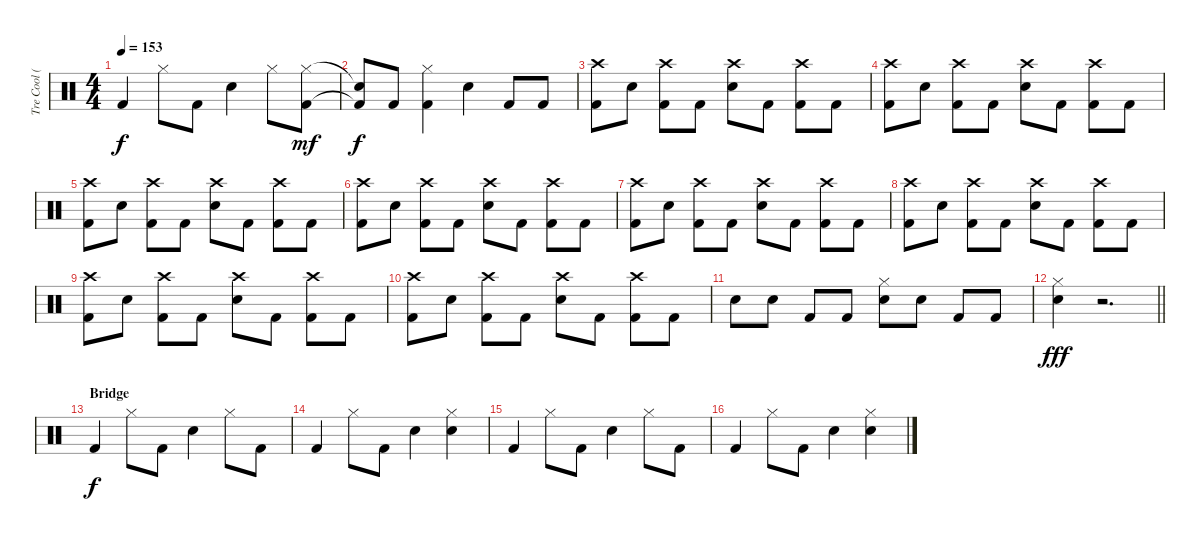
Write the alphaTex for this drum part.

\track ("Tre Cool (Drums)" "Tre Cool (") {instrument percussion}
\staff {score}
\articulation defaults
\ts (4 4)
\tempo 153
\clef neutral
\ks c "Kick (hit) 2".4{dy f} "Hi-Hat (closed)".8 "Kick (hit) 2".8 "Snare (hit) 2".4 "Hi-Hat (closed)".8
("Kick (hit) 2" "Hi-Hat (closed)").8{dy mf} |
("Kick (hit) 2"{t} "Snare (hit)"{t}).8{dy f} "Kick (hit) 2".8 ("Kick (hit) 2" "Hi-Hat (closed)").4 "Snare (hit) 2".4 "Kick (hit) 2".8 "Kick (hit) 2".8 |
("Kick (hit) 2" "Crash high (hit)").8 "Snare (hit) 2".8 ("Kick (hit) 2" "Crash high (hit)").8 "Kick (hit) 2".8 ("Snare (hit) 2" "Crash high (hit)").8 "Kick (hit) 2".8 ("Kick (hit) 2" "Crash high (hit)").8 "Kick (hit) 2".8 |
("Kick (hit) 2" "Crash high (hit)").8 "Snare (hit) 2".8 ("Kick (hit) 2" "Crash high (hit)").8 "Kick (hit) 2".8 ("Snare (hit) 2" "Crash high (hit)").8 "Kick (hit) 2".8 ("Kick (hit) 2" "Crash high (hit)").8 "Kick (hit) 2".8 |
("Kick (hit) 2" "Crash high (hit)").8 "Snare (hit) 2".8 ("Kick (hit) 2" "Crash high (hit)").8 "Kick (hit) 2".8 ("Snare (hit) 2" "Crash high (hit)").8 "Kick (hit) 2".8 ("Kick (hit) 2" "Crash high (hit)").8 "Kick (hit) 2".8 |
("Kick (hit) 2" "Crash high (hit)").8 "Snare (hit) 2".8 ("Kick (hit) 2" "Crash high (hit)").8 "Kick (hit) 2".8 ("Snare (hit) 2" "Crash high (hit)").8 "Kick (hit) 2".8 ("Kick (hit) 2" "Crash high (hit)").8 "Kick (hit) 2".8 |
("Kick (hit) 2" "Crash high (hit)").8 "Snare (hit) 2".8 ("Kick (hit) 2" "Crash high (hit)").8 "Kick (hit) 2".8 ("Snare (hit) 2" "Crash high (hit)").8 "Kick (hit) 2".8 ("Kick (hit) 2" "Crash high (hit)").8 "Kick (hit) 2".8 |
("Kick (hit) 2" "Crash high (hit)").8 "Snare (hit) 2".8 ("Kick (hit) 2" "Crash high (hit)").8 "Kick (hit) 2".8 ("Snare (hit) 2" "Crash high (hit)").8 "Kick (hit) 2".8 ("Kick (hit) 2" "Crash high (hit)").8 "Kick (hit) 2".8 |
("Kick (hit) 2" "Crash high (hit)").8 "Snare (hit) 2".8 ("Kick (hit) 2" "Crash high (hit)").8 "Kick (hit) 2".8 ("Snare (hit) 2" "Crash high (hit)").8 "Kick (hit) 2".8 ("Kick (hit) 2" "Crash high (hit)").8 "Kick (hit) 2".8 |
("Kick (hit) 2" "Crash high (hit)").8 "Snare (hit) 2".8 ("Kick (hit) 2" "Crash high (hit)").8 "Kick (hit) 2".8 ("Snare (hit) 2" "Crash high (hit)").8 "Kick (hit) 2".8 ("Kick (hit) 2" "Crash high (hit)").8 "Kick (hit) 2".8 |
"Snare (hit) 2".8 "Snare (hit) 2".8 "Kick (hit) 2".8 "Kick (hit) 2".8 ("Snare (hit) 2" "Hi-Hat (closed)").8 "Snare (hit) 2".8 "Kick (hit) 2".8 "Kick (hit) 2".8 |
\barLineRight lightlight
("Snare (hit) 2" "Hi-Hat (closed)").4{dy fff} r.2{d} |
\section ("" "Bridge")
"Kick (hit) 2".4{dy f} "Hi-Hat (closed)".8 "Kick (hit) 2".8 "Snare (hit) 2".4 "Hi-Hat (closed)".8 "Kick (hit) 2".8 |
"Kick (hit) 2".4 "Hi-Hat (closed)".8 "Kick (hit) 2".8 "Snare (hit) 2".4 ("Snare (hit) 2" "Hi-Hat (closed)").4 |
"Kick (hit) 2".4 "Hi-Hat (closed)".8 "Kick (hit) 2".8 "Snare (hit) 2".4 "Hi-Hat (closed)".8 "Kick (hit) 2".8 |
"Kick (hit) 2".4 "Hi-Hat (closed)".8 "Kick (hit) 2".8 "Snare (hit) 2".4 ("Snare (hit) 2" "Hi-Hat (closed)").4
